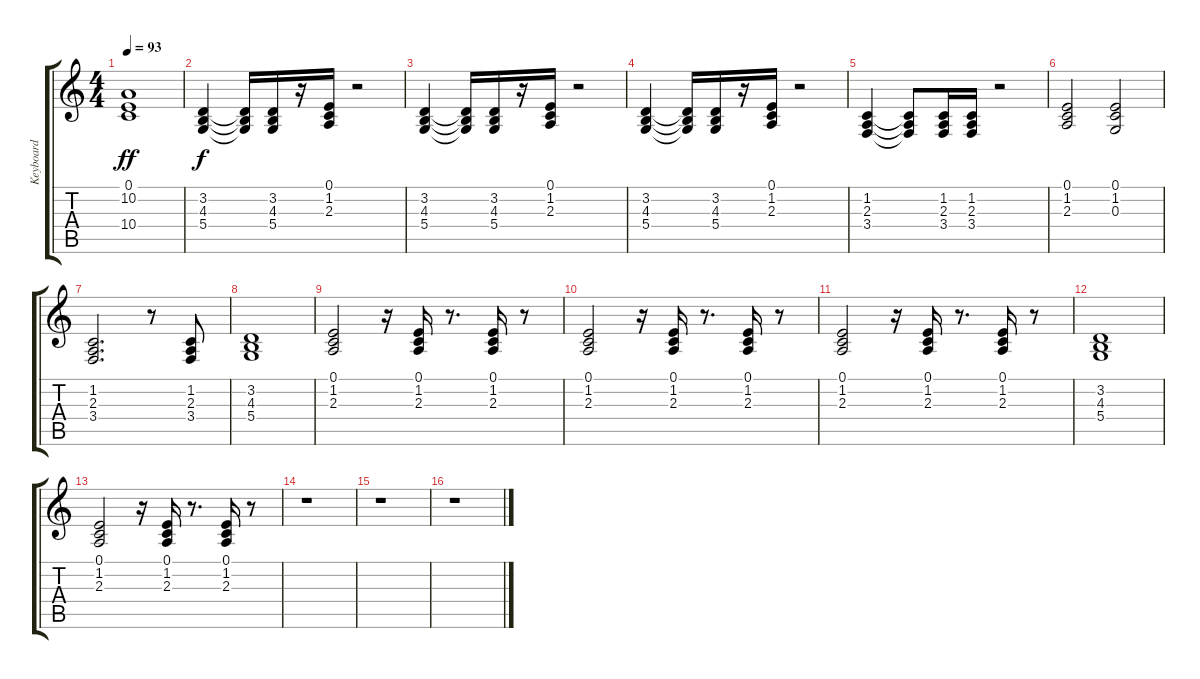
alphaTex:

\track ("Keyboard" "Keyboard") {instrument electricpiano2}
\staff {score tabs}
\tuning (E4 B3 G3 D3 A2 E2) {hide}
\ts (4 4)
\tempo 93
\clef g2
\ks c
(0.1 10.2 10.4).1{dy ff} |
(3.2 4.3 5.4).4{dy f} (3.2{t} 4.3{t} 5.4{t}).16 (3.2 4.3 5.4).16 r.16 (0.1 1.2 2.3).16 r.2 |
(3.2 4.3 5.4).4 (3.2{t} 4.3{t} 5.4{t}).16 (3.2 4.3 5.4).16 r.16 (0.1 1.2 2.3).16 r.2 |
(3.2 4.3 5.4).4 (3.2{t} 4.3{t} 5.4{t}).16 (3.2 4.3 5.4).16 r.16 (0.1 1.2 2.3).16 r.2 |
(1.2 2.3 3.4).4 (1.2{t} 2.3{t} 3.4{t}).8 (1.2 2.3 3.4).16 (1.2 2.3 3.4).16 r.2 |
(0.1 1.2 2.3).2 (0.1 1.2 0.3).2 |
(1.2 2.3 3.4).2{d} r.8 (1.2 2.3 3.4).8 |
(3.2 4.3 5.4).1 |
(0.1 1.2 2.3).2 r.16 (0.1 1.2 2.3).16 r.8{d} (0.1 1.2 2.3).16 r.8 |
(0.1 1.2 2.3).2 r.16 (0.1 1.2 2.3).16 r.8{d} (0.1 1.2 2.3).16 r.8 |
(0.1 1.2 2.3).2 r.16 (0.1 1.2 2.3).16 r.8{d} (0.1 1.2 2.3).16 r.8 |
(3.2 4.3 5.4).1 |
(0.1 1.2 2.3).2 r.16 (0.1 1.2 2.3).16 r.8{d} (0.1 1.2 2.3).16 r.8 |
r.1 |
r.1 |
r.1
